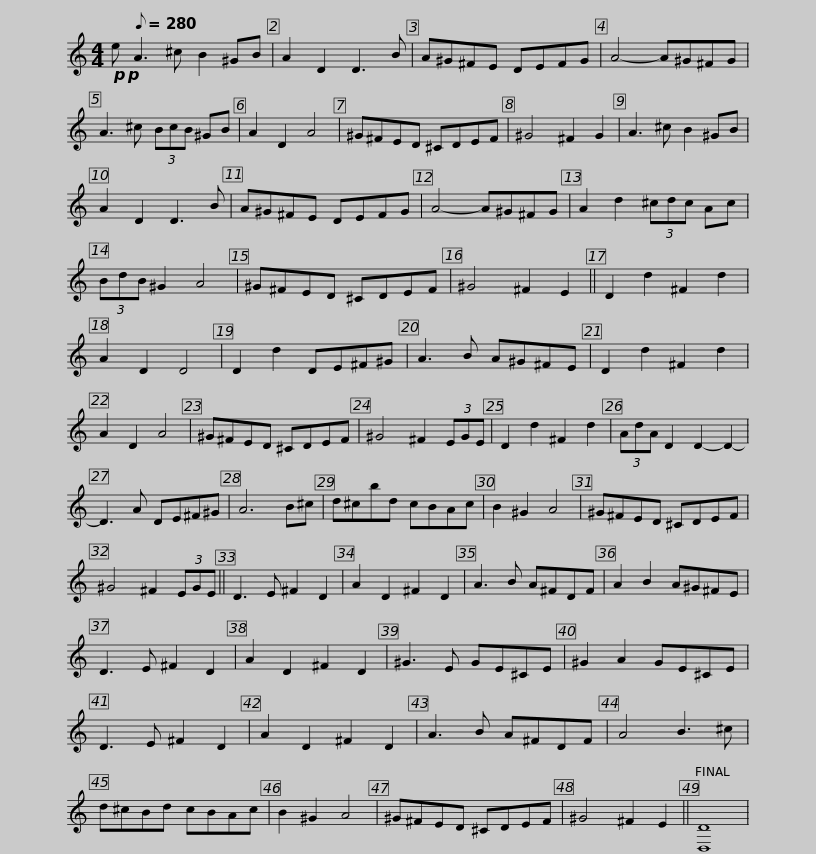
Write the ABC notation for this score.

X:1
L:1/8
M:4/4
I:linebreak $
K:C
V:1 treble
V:1
!p!!p! e[Q:1/8=280] A3 ^c B2 ^GB | A2 D2 D3 B | A^G^FE DEFG | A4- A^G^FG | A3 ^c (3BcB ^GB | %5
 A2 D2 A4 | ^G^FED ^CDEF |$ ^G4 ^F2 G2 | A3 ^c B2 ^GB | A2 D2 D3 B | %10
 A^G^FE DEFG | A4- A^G^FG | A2 d2 (3^cdc Ac | (3BdB ^G2 A4 |$ ^G^FED ^CDEF | %15
 ^G4 ^F2 E2 || D2 d2 ^F2 d2 | A2 D2 D4 | D2 d2 DE^F^G | A3 B A^G^FE | %20
 D2 d2 ^F2 d2 | A2 D2 A4 |$ ^G^FED ^CDEF | ^G4 ^F2 (3EGE | D2 d2 ^F2 d2 | %25
 (3AdA D2 D2- D2- | D3 A DE^F^G | A6 B^c | d^cbd cBAc |$ B2 ^G2 A4 | %30
 ^G^FED ^CDEF | ^G4 ^F2 (3EGE || D3 E ^F2 D2 | A2 D2 ^F2 D2 | A3 B A^FDF | %35
 A2 B2 A^G^FE | D3 E ^F2 D2 |$ A2 D2 ^F2 D2 | ^G3 E GE^CE | ^G2 A2 GE^CE | %40
 D3 E ^F2 D2 | A2 D2 ^F2 D2 | A3 B A^FDF | A4 B3 ^c |$ d^cBd cBAc | %45
 B2 ^G2 A4 | ^G^FED ^CDEF | ^G4 ^F2 E2 || [D,D]8 | %49
